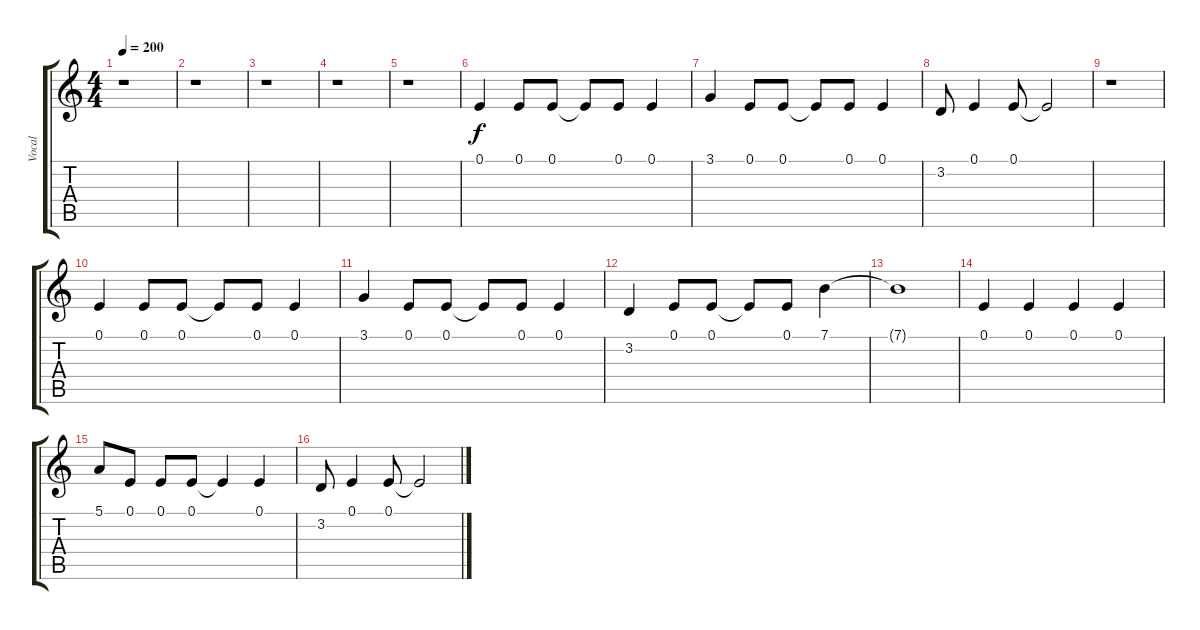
\track ("Vocal" "Vocal") {instrument bassoon}
\staff {score tabs}
\tuning (E4 B3 G3 D3 A2 E2) {hide}
\ts (4 4)
\tempo 200
\clef g2
\ks c
r.1{dy mp} |
r.1 |
r.1 |
r.1 |
r.1 |
0.1.4{dy f} 0.1.8 0.1.8 0.1{t}.8 0.1.8 0.1.4 |
3.1.4 0.1.8 0.1.8 0.1{t}.8 0.1.8 0.1.4 |
3.2.8 0.1.4 0.1.8 0.1{t}.2 |
r.1 |
0.1.4 0.1.8 0.1.8 0.1{t}.8 0.1.8 0.1.4 |
3.1.4 0.1.8 0.1.8 0.1{t}.8 0.1.8 0.1.4 |
3.2.4 0.1.8 0.1.8 0.1{t}.8 0.1.8 7.1.4 |
7.1{t}.1 |
0.1.4 0.1.4 0.1.4 0.1.4 |
5.1.8 0.1.8 0.1.8 0.1.8 0.1{t}.4 0.1.4 |
3.2.8 0.1.4 0.1.8 0.1{t}.2
